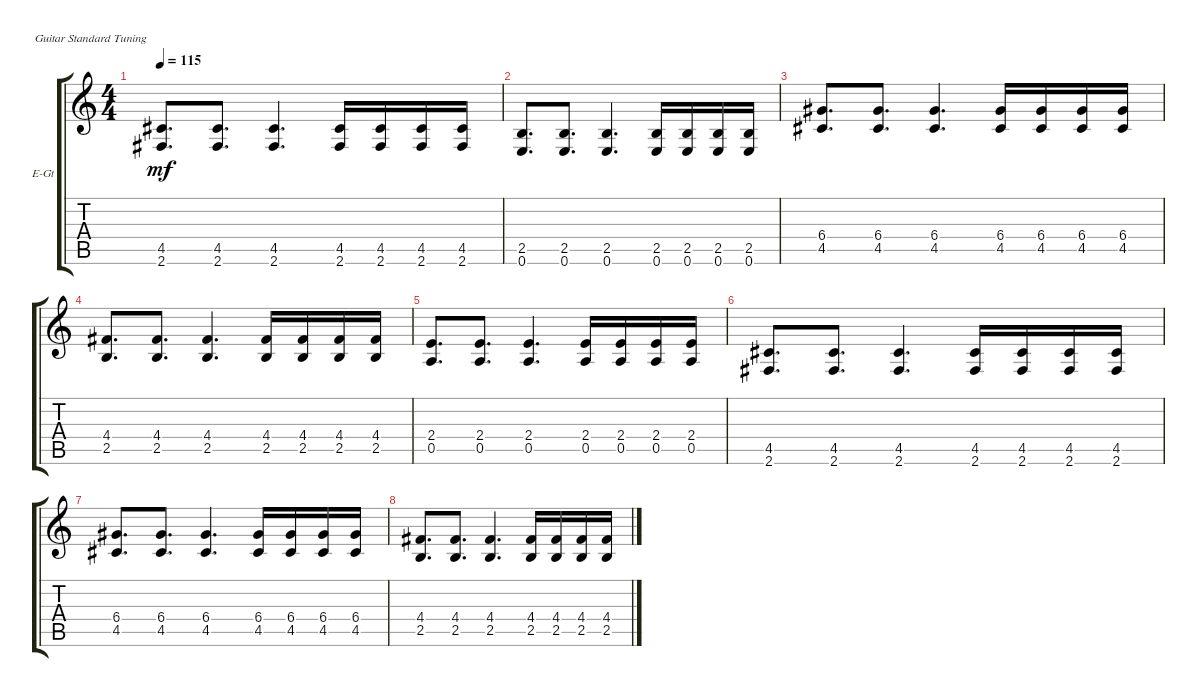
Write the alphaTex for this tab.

\defaultSystemsLayout 4
\bracketExtendMode groupsimilarinstruments
\firstSystemTrackNameOrientation horizontal
\otherSystemsTrackNameOrientation horizontal
\track ("Electric Guitar" "E-Gt") {instrument distortionguitar}
\staff {score tabs}
\tuning (E4 B3 G3 D3 A2 E2)
\ts (4 4)
\tempo 115
\clef g2
\ks c
(2.6 4.5).8{d dy mf} (2.6 4.5).8{d} (2.6 4.5).4{d} (2.6 4.5).16 (2.6 4.5).16 (2.6 4.5).16 (2.6 4.5).16 |
(0.6 2.5).8{d} (0.6 2.5).8{d} (0.6 2.5).4{d} (0.6 2.5).16 (0.6 2.5).16 (0.6 2.5).16 (0.6 2.5).16 |
(4.5 6.4).8{d} (4.5 6.4).8{d} (4.5 6.4).4{d} (4.5 6.4).16 (4.5 6.4).16 (4.5 6.4).16 (4.5 6.4).16 |
(2.5 4.4).8{d} (2.5 4.4).8{d} (2.5 4.4).4{d} (2.5 4.4).16 (2.5 4.4).16 (2.5 4.4).16 (2.5 4.4).16 |
(0.5 2.4).8{d} (0.5 2.4).8{d} (0.5 2.4).4{d} (0.5 2.4).16 (0.5 2.4).16 (0.5 2.4).16 (0.5 2.4).16 |
(2.6 4.5).8{d} (2.6 4.5).8{d} (2.6 4.5).4{d} (2.6 4.5).16 (2.6 4.5).16 (2.6 4.5).16 (2.6 4.5).16 |
(4.5 6.4).8{d} (4.5 6.4).8{d} (4.5 6.4).4{d} (4.5 6.4).16 (4.5 6.4).16 (4.5 6.4).16 (4.5 6.4).16 |
(2.5 4.4).8{d} (2.5 4.4).8{d} (2.5 4.4).4{d} (2.5 4.4).16 (2.5 4.4).16 (2.5 4.4).16 (2.5 4.4).16
